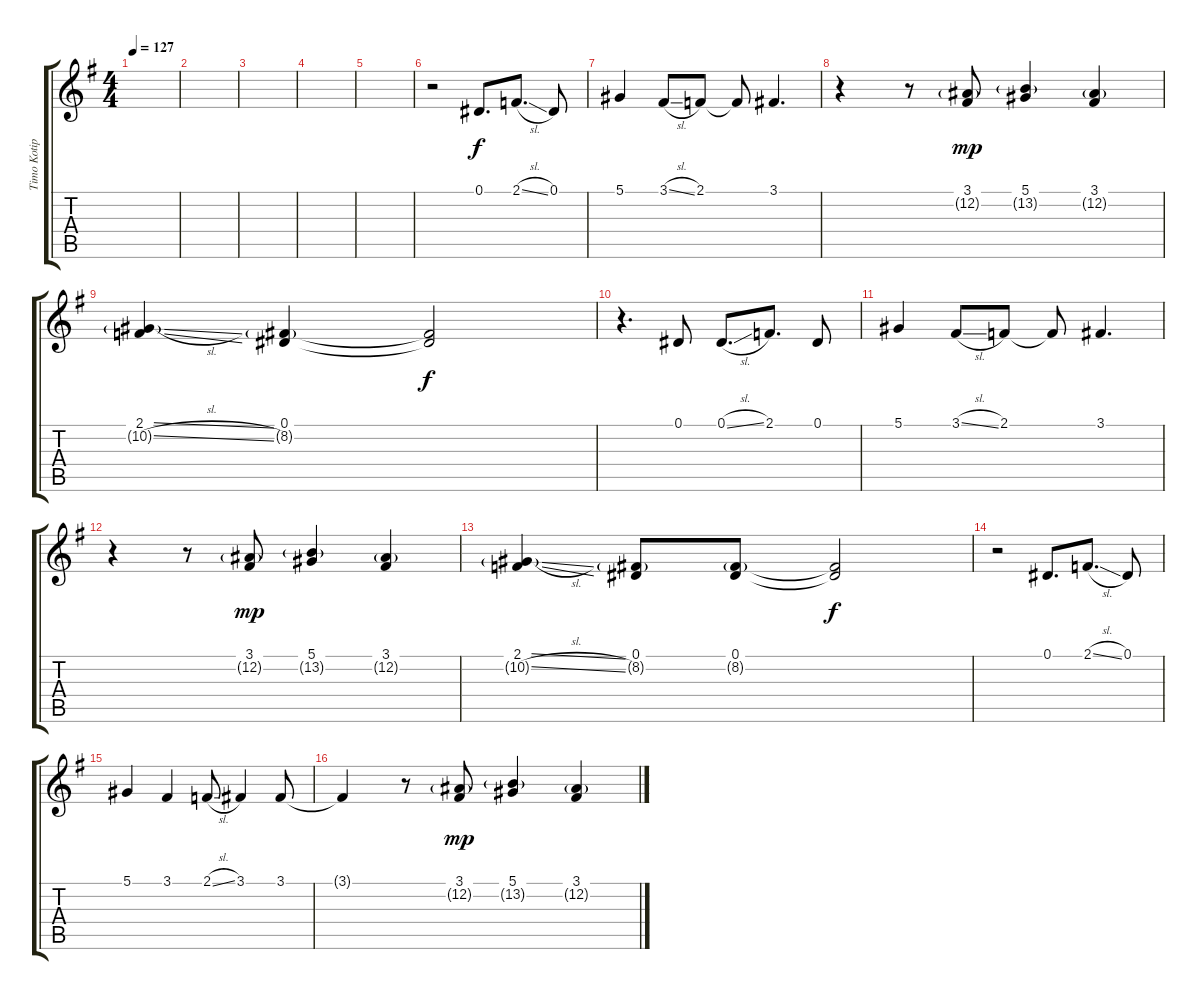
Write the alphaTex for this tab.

\track ("Timo Kotipelto" "Timo Kotip") {instrument choiraahs}
\staff {score tabs}
\tuning (Eb4 Bb3 Gb3 Db3 Ab2 Eb2) {hide}
\ts (4 4)
\tempo 127
\clef g2
\ks g
|
|
|
|
|
r.2 0.1.8{d} 2.1{sl}.8{d} 0.1.8 |
5.1.4 3.1{sl}.8 2.1.8 2.1{t}.8 3.1.4{d} |
r.4 r.8 (3.1 12.2{g}).8{dy mp} (5.1 13.2{g}).4 (3.1 12.2{g}).4 |
(2.1{sl} 10.2{sl g}).4 (0.1 8.2{g}).4 (0.1{t} 8.2{t}).2{dy f} |
r.4{d} 0.1.8 0.1{sl}.8{d} 2.1.8{d} 0.1.8 |
5.1.4 3.1{sl}.8 2.1.8 2.1{t}.8 3.1.4{d} |
r.4 r.8 (3.1 12.2{g}).8{dy mp} (5.1 13.2{g}).4 (3.1 12.2{g}).4 |
(2.1{sl} 10.2{sl g}).4 (0.1 8.2{g}).8 (0.1 8.2{g}).8 (0.1{t} 8.2{t}).2{dy f} |
r.2 0.1.8{d} 2.1{sl}.8{d} 0.1.8 |
5.1.4 3.1.4 2.1{sl}.8 3.1.4 3.1.8 |
3.1{t}.4 r.8 (3.1 12.2{g}).8{dy mp} (5.1 13.2{g}).4 (3.1 12.2{g}).4
